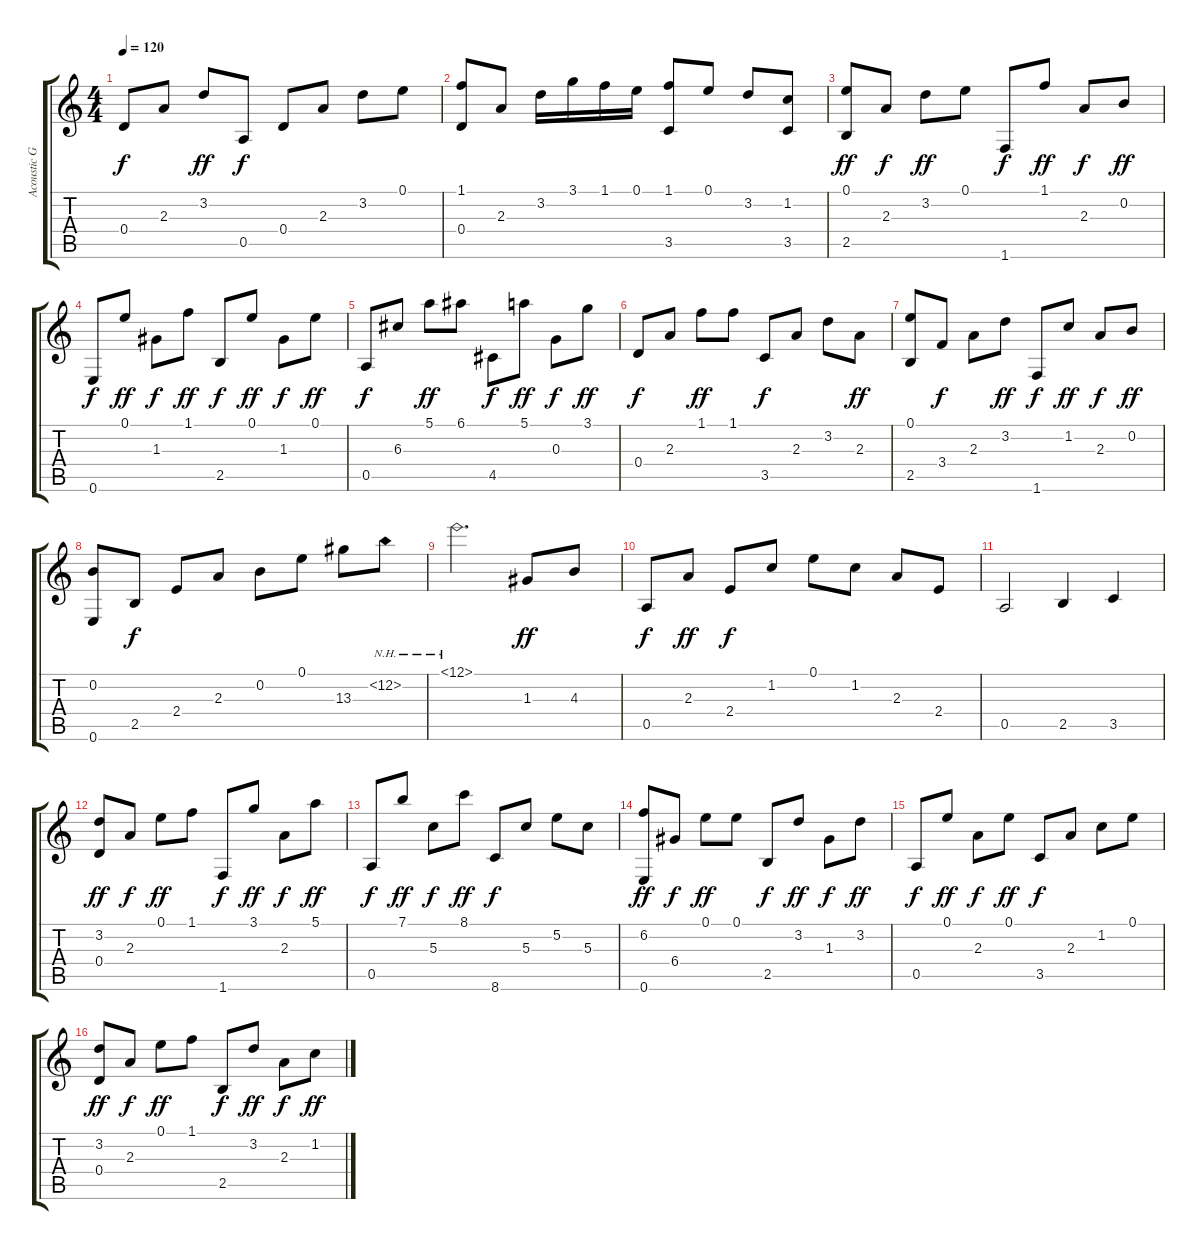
\track ("Acoustic Guitar" "Acoustic G") {instrument acousticguitarnylon}
\staff {score tabs}
\tuning (E4 B3 G3 D3 A2 E2) {hide}
\ts (4 4)
\tempo 120
\clef g2
\ks c
0.4.8{dy f} 2.3.8 3.2.8{dy ff} 0.5.8{dy f} 0.4.8 2.3.8 3.2.8 0.1.8 |
(1.1 0.4).8 2.3.8 3.2.16 3.1.16 1.1.16 0.1.16 (1.1 3.5).8 0.1.8 3.2.8 (1.2 3.5).8 |
(0.1 2.5).8{dy ff} 2.3.8{dy f} 3.2.8{dy ff} 0.1.8 1.6.8{dy f} 1.1.8{dy ff} 2.3.8{dy f} 0.2.8{dy ff} |
0.6.8{dy f} 0.1.8{dy ff} 1.3.8{dy f} 1.1.8{dy ff} 2.5.8{dy f} 0.1.8{dy ff} 1.3.8{dy f} 0.1.8{dy ff} |
0.5.8{dy f} 6.3.8 5.1.8{dy ff} 6.1.8 4.5.8{dy f} 5.1.8{dy ff} 0.3.8{dy f} 3.1.8{dy ff} |
0.4.8{dy f} 2.3.8 1.1.8{dy ff} 1.1.8 3.5.8{dy f} 2.3.8 3.2.8 2.3.8{dy ff} |
(0.1 2.5).8 3.4.8{dy f} 2.3.8 3.2.8{dy ff} 1.6.8{dy f} 1.2.8{dy ff} 2.3.8{dy f} 0.2.8{dy ff} |
(0.2 0.6).8 2.5.8{dy f} 2.4.8 2.3.8 0.2.8 0.1.8 13.3.8 12.2{nh}.8 |
12.1{nh}.2{d} 1.3.8{dy ff} 4.3.8 |
0.5.8{dy f} 2.3.8{dy ff} 2.4.8{dy f} 1.2.8 0.1.8 1.2.8 2.3.8 2.4.8 |
0.5.2 2.5.4 3.5.4 |
(3.2 0.4).8{dy ff} 2.3.8{dy f} 0.1.8{dy ff} 1.1.8 1.6.8{dy f} 3.1.8{dy ff} 2.3.8{dy f} 5.1.8{dy ff} |
0.5.8{dy f} 7.1.8{dy ff} 5.3.8{dy f} 8.1.8{dy ff} 8.6.8{dy f} 5.3.8 5.2.8 5.3.8 |
(6.2 0.6).8{dy ff} 6.4.8{dy f} 0.1.8{dy ff} 0.1.8 2.5.8{dy f} 3.2.8{dy ff} 1.3.8{dy f} 3.2.8{dy ff} |
0.5.8{dy f} 0.1.8{dy ff} 2.3.8{dy f} 0.1.8{dy ff} 3.5.8{dy f} 2.3.8 1.2.8 0.1.8 |
(3.2 0.4).8{dy ff} 2.3.8{dy f} 0.1.8{dy ff} 1.1.8 2.5.8{dy f} 3.2.8{dy ff} 2.3.8{dy f} 1.2.8{dy ff}
